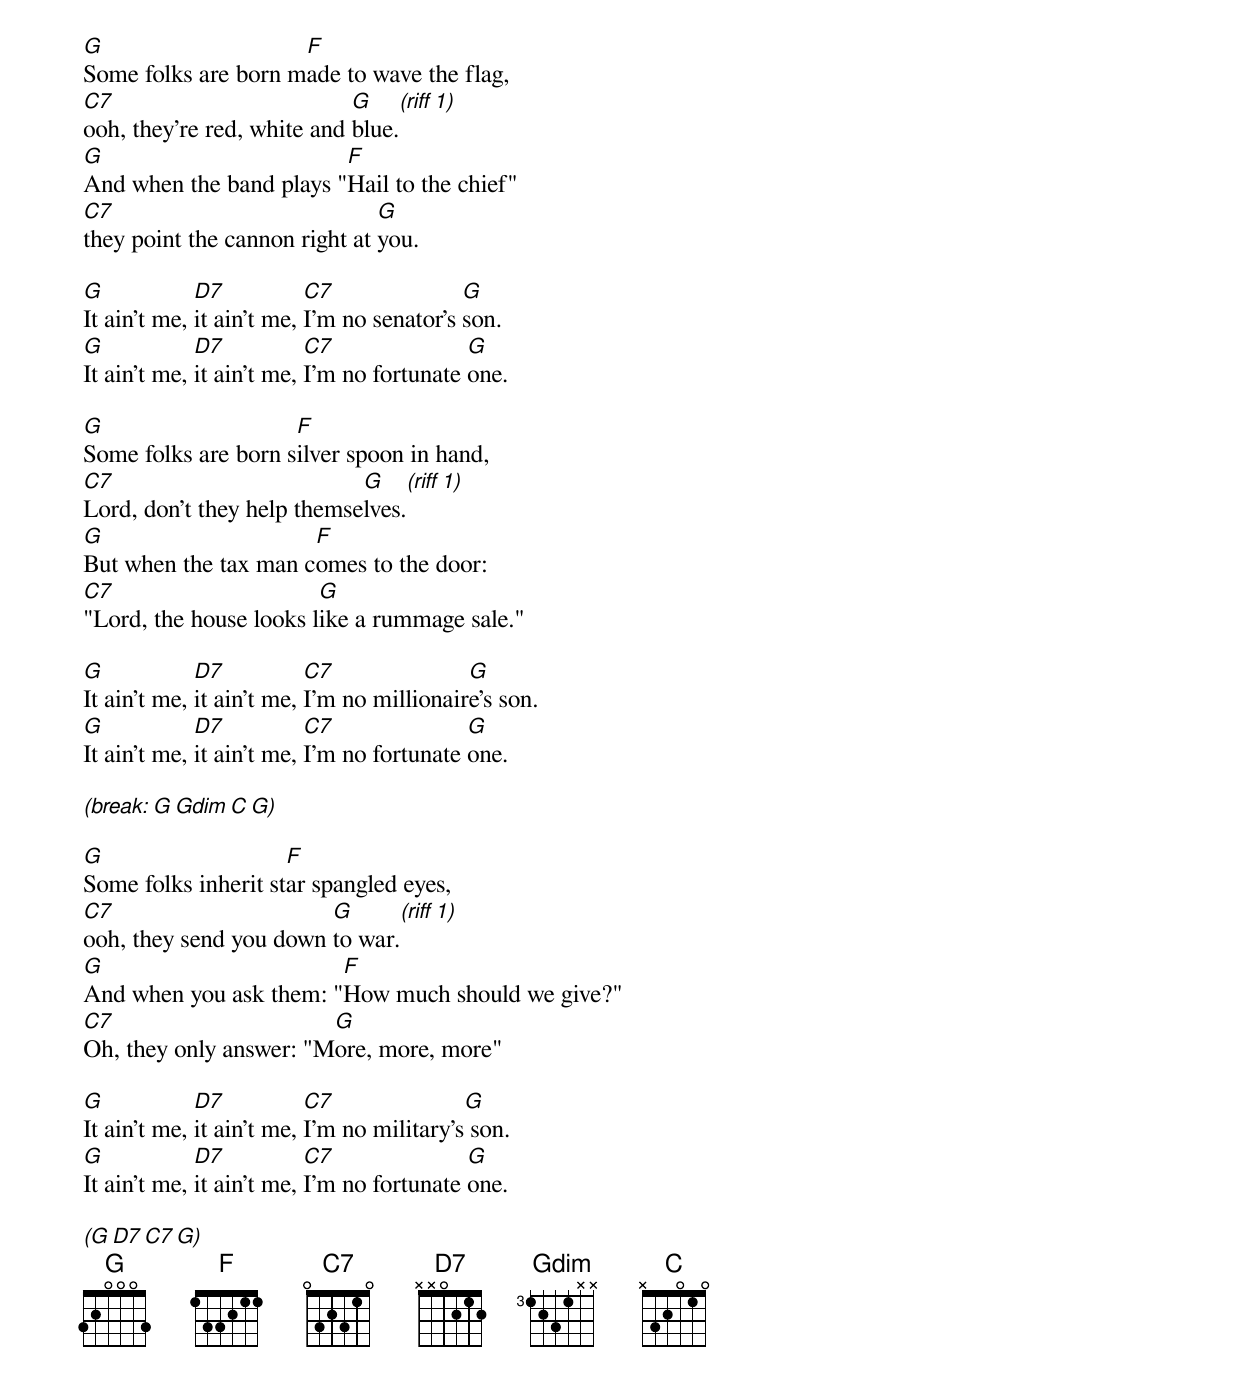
G                    F
Some folks are born made to wave the flag,
C7                          G     (riff 1)
ooh, they're red, white and blue.
G                        F
And when the band plays "Hail to the chief"
C7                             G
they point the cannon right at you.

G            D7           C7               G
It ain't me, it ain't me, I'm no senator's son.
G            D7           C7               G
It ain't me, it ain't me, I'm no fortunate one.

G                    F
Some folks are born silver spoon in hand,
C7                          G     (riff 1)
Lord, don't they help themselves.
G                     F
But when the tax man comes to the door:
C7                      G
"Lord, the house looks like a rummage sale."

G            D7           C7               G
It ain't me, it ain't me, I'm no millionaire's son.
G            D7           C7               G
It ain't me, it ain't me, I'm no fortunate one.

(break: G  Gdim  C  G)

G                    F
Some folks inherit star spangled eyes,
C7                      G       (riff 1)
ooh, they send you down to war.
G                       F
And when you ask them: "How much should we give?"
C7                      G
Oh, they only answer: "More, more, more"

G            D7           C7               G
It ain't me, it ain't me, I'm no military's son.
G            D7           C7               G
It ain't me, it ain't me, I'm no fortunate one.

(G  D7  C7  G)
